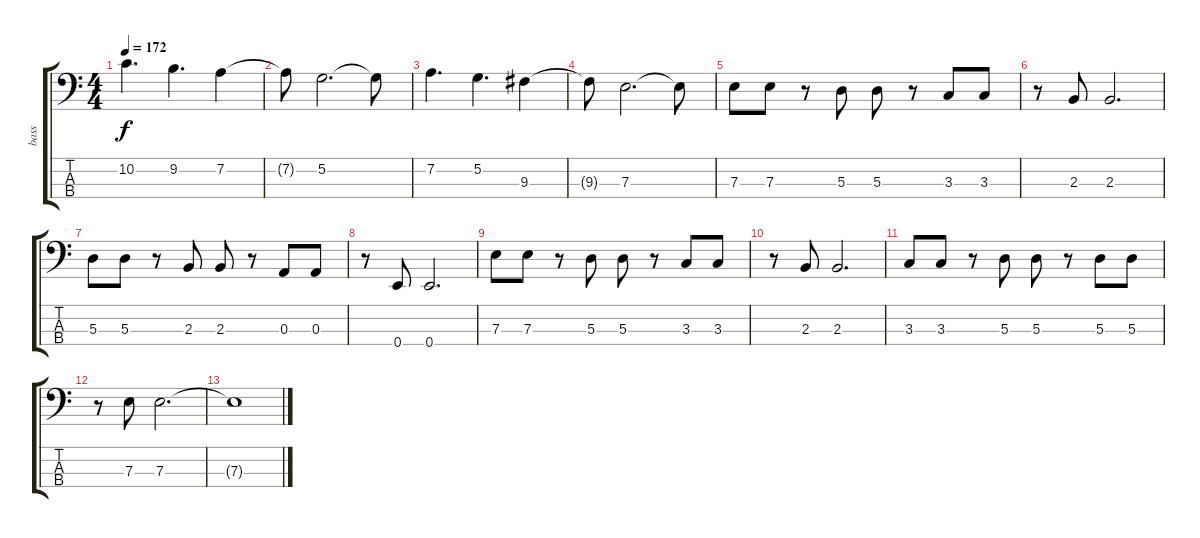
\track ("bass" "bass") {solo instrument electricbassfinger}
\staff {score tabs}
\tuning (G2 D2 A1 E1) {hide}
\ts (4 4)
\tempo 172
\clef f4
\ks c
10.2.4{d dy f} 9.2.4{d} 7.2.4 |
7.2{t}.8 5.2.2{d} 5.2{t}.8 |
7.2.4{d} 5.2.4{d} 9.3.4 |
9.3{t}.8 7.3.2{d} 7.3{t}.8 |
7.3.8 7.3.8 r.8 5.3.8 5.3.8 r.8 3.3.8 3.3.8 |
r.8 2.3.8 2.3.2{d} |
5.3.8 5.3.8 r.8 2.3.8 2.3.8 r.8 0.3.8 0.3.8 |
r.8 0.4.8 0.4.2{d} |
7.3.8 7.3.8 r.8 5.3.8 5.3.8 r.8 3.3.8 3.3.8 |
r.8 2.3.8 2.3.2{d} |
3.3.8 3.3.8 r.8 5.3.8 5.3.8 r.8 5.3.8 5.3.8 |
r.8 7.3.8 7.3.2{d} |
7.3{t}.1
